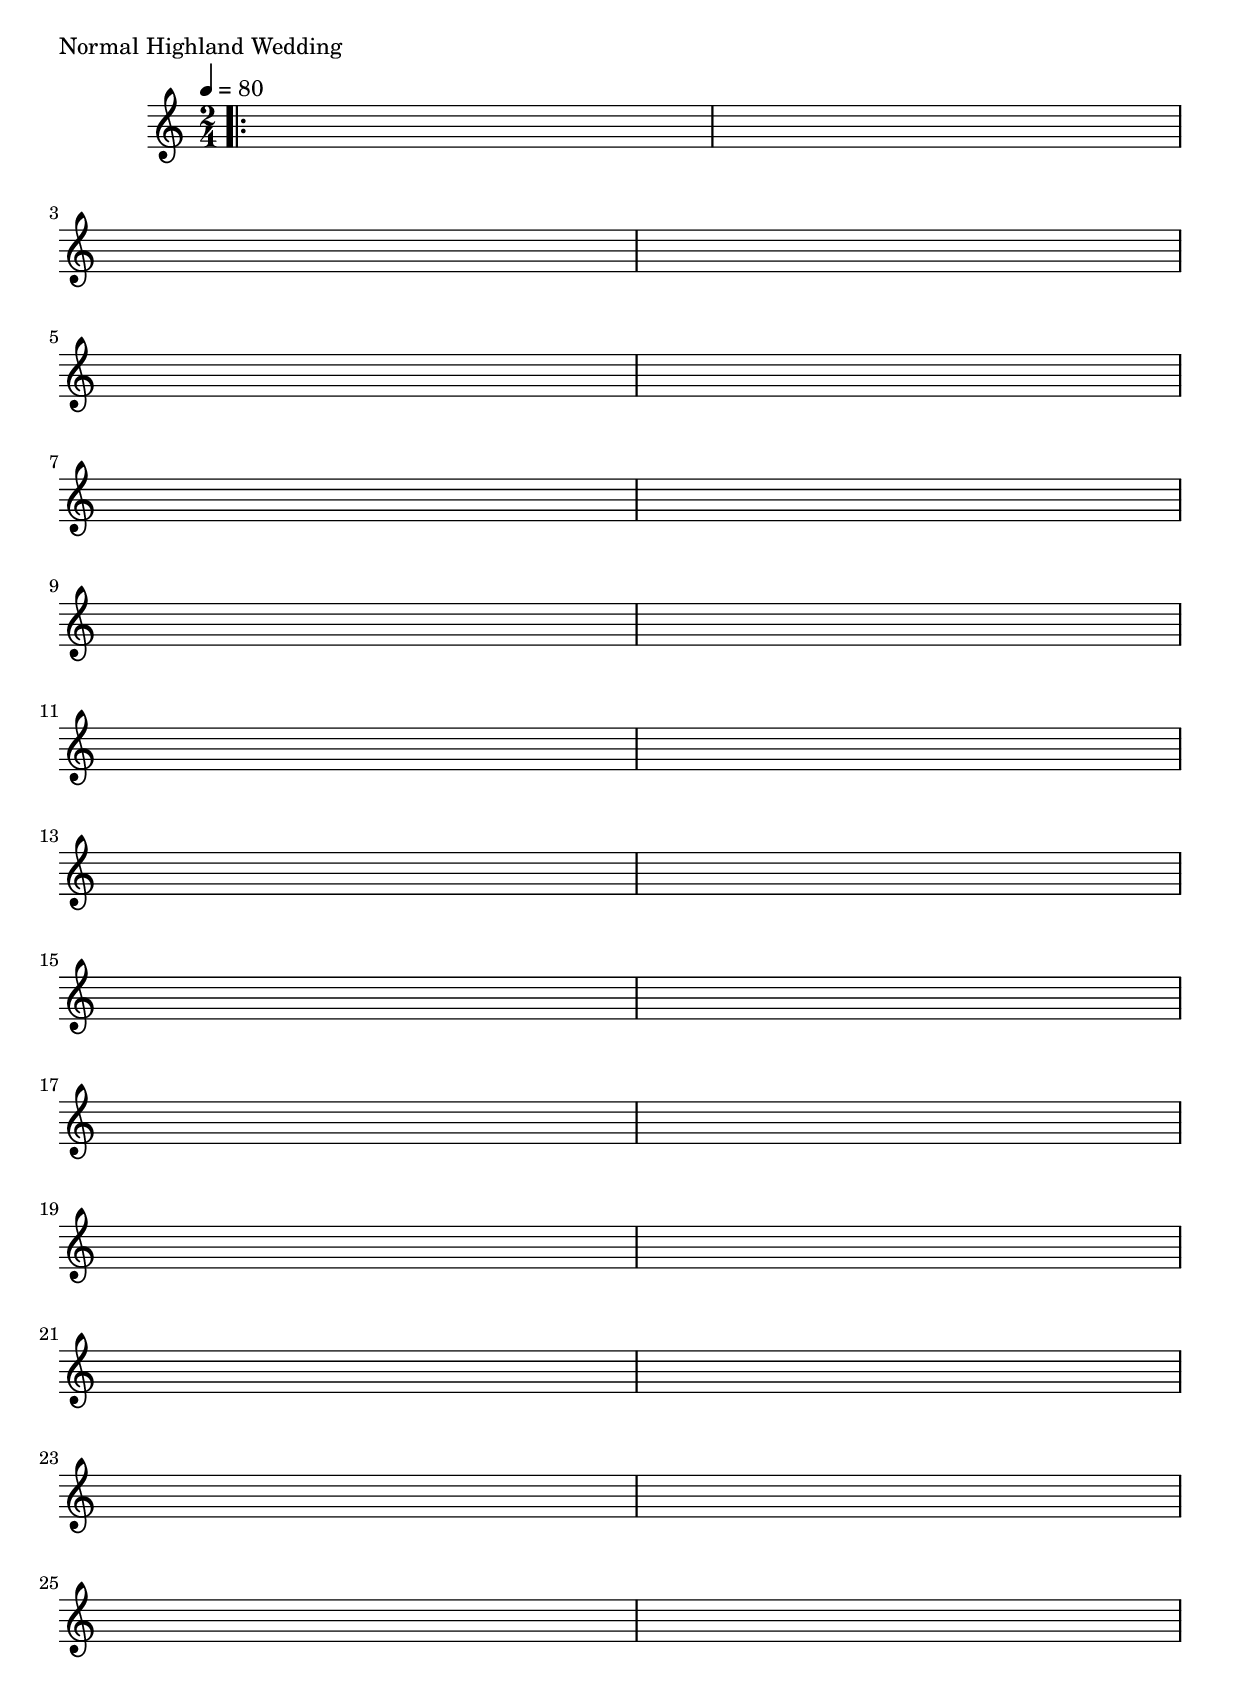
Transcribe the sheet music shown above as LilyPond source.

\version "2.18.0"


%       1. Comment out generation of midi files before compiling book
%      2. Comment out top section when compiling book
%    3. Option to comment out "meter" from title e.g. if more than one tune
%       per page.
% from here
%{

%\include "bagpipe.ly"
\include "BP_format.ily"

%to here..........................................................
%}
 \score {
     \new Staff {
     \time 2/4
     \tempo 4 = 80
%     \hideKeySignature
     \bar ".|:"

     % Part 1
     \repeat unfold 13 { s1 \break }%music goes here
     % Part 2
     % Part 3
     % Part 4

     } %end staff

   \header {
     meter = "March"
     piece = "Normal Highland Wedding"
     composer = "Angus Mackay"
     parttagline = "Copied by John S. McWilliam"
   }
 % added layout options. See bagpipe_new.ly (\layout) for default settings
 %  \layout {
 %        #(layout-set-staff-size 18)
 %        ragged-last = ##t
 %      }

 % \midi {} %Generation of midi files option.

} %end score
